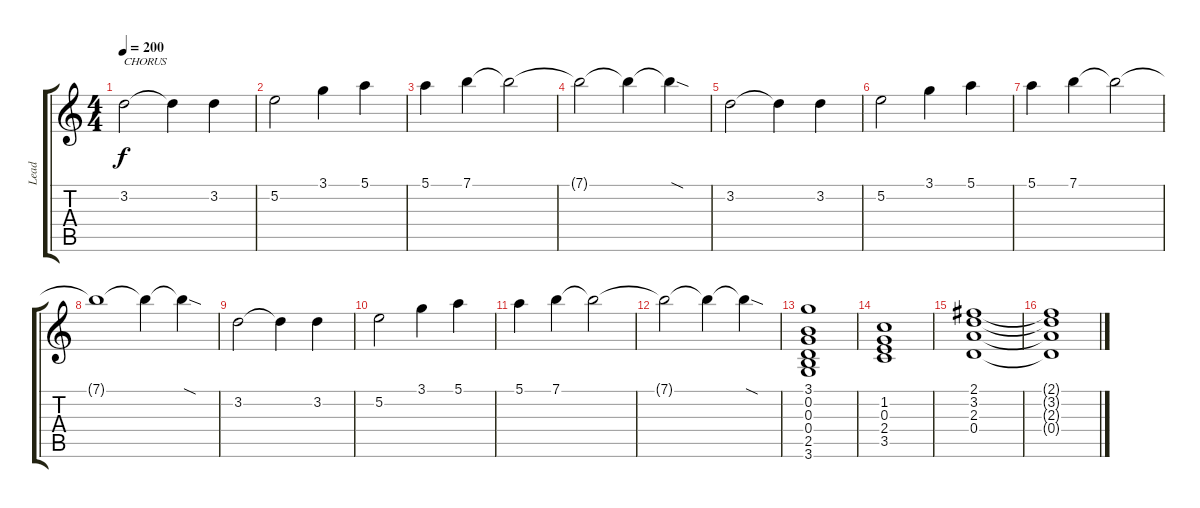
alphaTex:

\track ("Lead" "Lead") {instrument overdrivenguitar}
\staff {score tabs}
\tuning (E4 B3 G3 D3 A2 E2) {hide}
\ts (4 4)
\tempo 200
\clef g2
\ks c
3.2.2{txt "CHORUS" dy f} 3.2{t}.4 3.2.4 |
5.2.2 3.1.4 5.1.4 |
5.1.4 7.1.4 7.1{t}.2 |
7.1{t}.2 7.1{t}.4 7.1{sod t}.4 |
3.2.2 3.2{t}.4 3.2.4 |
5.2.2 3.1.4 5.1.4 |
5.1.4 7.1.4 7.1{t}.2 |
7.1{t}.1 7.1{t}.4 7.1{sod t}.4 |
3.2.2 3.2{t}.4 3.2.4 |
5.2.2 3.1.4 5.1.4 |
5.1.4 7.1.4 7.1{t}.2 |
7.1{t}.2 7.1{t}.4 7.1{sod t}.4 |
(3.1 0.2 0.3 0.4 2.5 3.6).1 |
(1.2 0.3 2.4 3.5).1 |
(2.1 3.2 2.3 0.4).1 |
(2.1{t} 3.2{t} 2.3{t} 0.4{t}).1
